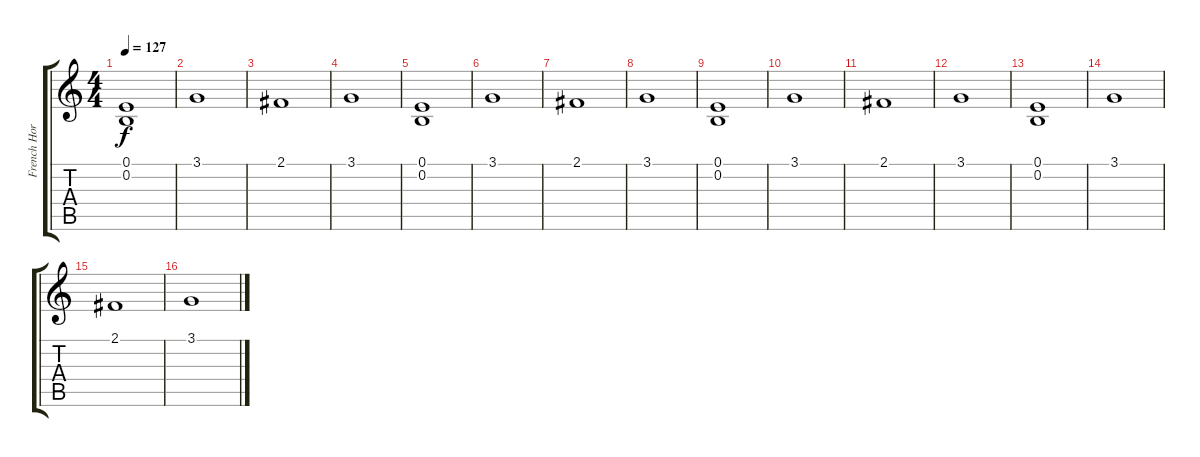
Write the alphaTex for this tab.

\track ("French Horn" "French Hor") {instrument frenchhorn}
\staff {score tabs}
\tuning (E4 B3 G3 D3 A2 E2) {hide}
\ts (4 4)
\tempo 127
\clef g2
\ks c
(0.1 0.2).1{dy f} |
3.1.1 |
2.1.1 |
3.1.1 |
(0.1 0.2).1 |
3.1.1 |
2.1.1 |
3.1.1 |
(0.1 0.2).1 |
3.1.1 |
2.1.1 |
3.1.1 |
(0.1 0.2).1 |
3.1.1 |
2.1.1 |
3.1.1
